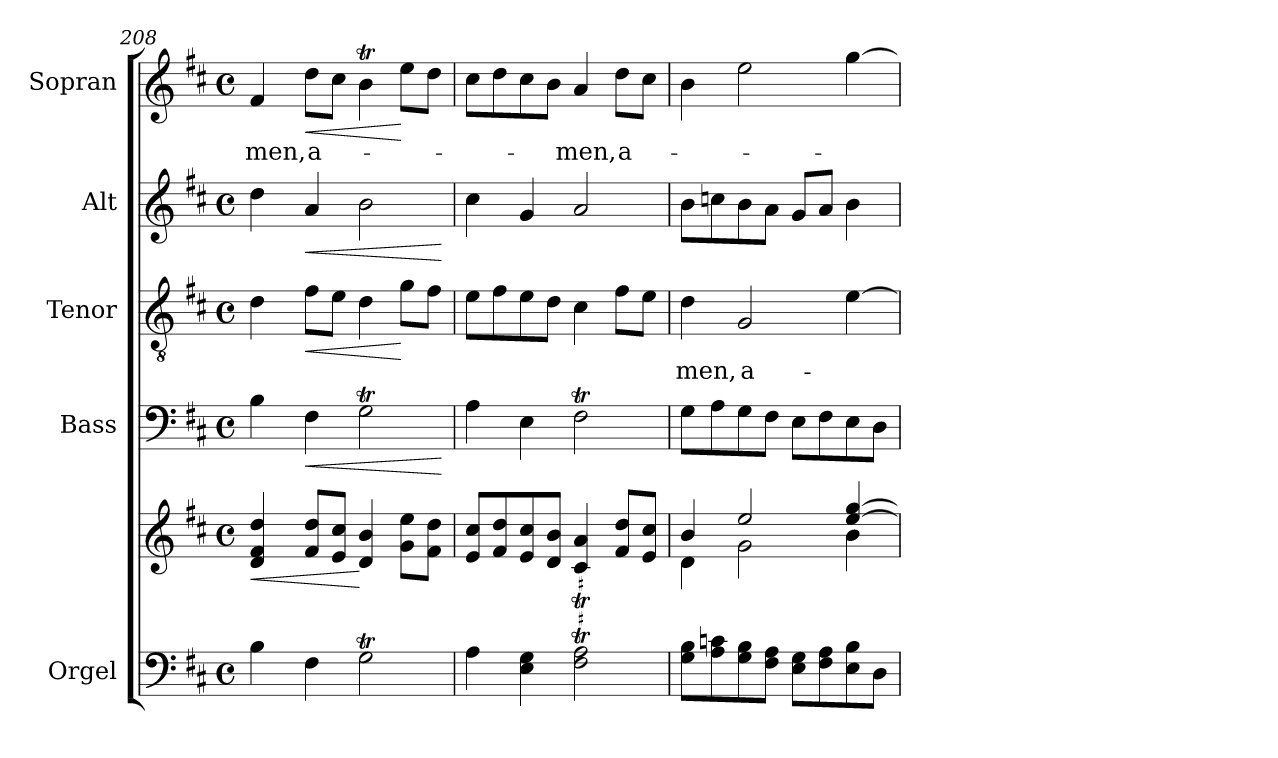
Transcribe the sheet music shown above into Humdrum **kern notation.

**kern	**kern	**dynam	**kern	**dynam	**kern	**text	**dynam	**kern	**dynam	**kern	**text	**dynam
*part5	*part5	*part5	*part4	*part4	*part3	*part3	*part3	*part2	*part2	*part1	*part1	*part1
*staff6	*staff5	*staff5/6	*staff4	*staff4	*staff3	*staff3	*staff3	*staff2	*staff2	*staff1	*staff1	*staff1
*I"Orgel	*	*	*I"Bass	*	*I"Tenor	*	*	*I"Alt	*	*I"Sopran	*	*
*I'Org.	*	*	*I'B.	*	*I'T.	*	*	*I'A.	*	*I'S.	*	*
*clefF4	*clefG2	*	*clefF4	*	*clefGv2	*	*	*clefG2	*	*clefG2	*	*
*k[f#c#]	*k[f#c#]	*	*k[f#c#]	*	*k[f#c#]	*	*	*k[f#c#]	*	*k[f#c#]	*	*
*D:	*D:	*	*D:	*	*D:	*	*	*D:	*	*D:	*	*
*M4/4	*M4/4	*	*M4/4	*	*M4/4	*	*	*M4/4	*	*M4/4	*	*
*met(c)	*met(c)	*	*met(c)	*	*met(c)	*	*	*met(c)	*	*met(c)	*	*
=208	=208	=208	=208	=208	=208	=208	=208	=208	=208	=208	=208	=208
!	!	!LO:HP:b	!	!	!	!	!	!	!	!	!LO:LY:b	!
4B\	4d/ 4f#/ 4dd/	<	4B\	.	4d\	.	.	4dd\	.	4f#/	-men,	.
!	!	!	!	!LO:HP:b	!	!	!LO:HP:b	!	!LO:HP:b	!	!LO:LY:b	!LO:HP:b
4F#\	8f#/ 8dd/L	.	4F#\	<	8f#\L	.	<	4a/	<	8dd\L	a-	<
.	8e/ 8cc#/J	.	.	.	8e\J	.	.	.	.	8cc#\J	.	.
2GT\	4d/ 4b/	[	2GT\	.	4d\	.	.	2b\	.	4bT\	.	.
.	8g\ 8ee\L	.	.	.	8g\L	.	[	.	.	8ee\L	.	[
.	8f#\ 8dd\J	.	.	.	8f#\J	.	.	.	.	8dd\J	.	.
.	.	.	.	[	.	.	.	.	[	.	.	.
=209	=209	=209	=209	=209	=209	=209	=209	=209	=209	=209	=209	=209
4A\	8e/ 8cc#/L	.	4A\	.	8e\L	.	.	4cc#\	.	8cc#\L	.	.
.	8f#/ 8dd/	.	.	.	8f#\	.	.	.	.	8dd\	.	.
4E\ 4G\	8e/ 8cc#/	.	4E\	.	8e\	.	.	4g/	.	8cc#\	.	.
.	8d/ 8b/J	.	.	.	8d\J	.	.	.	.	8b\J	.	.
!	!	!	!	!	!	!	!	!	!	!	!LO:LY:b	!
2F#\T 2A\T	4c#/ 4a/	.	2F#t\	.	4c#\	.	.	2a/	.	4a/	-men,	.
!	!	!	!	!	!	!	!	!	!	!	!LO:LY:b	!
.	8f#/ 8dd/L	.	.	.	8f#\L	.	.	.	.	8dd\L	a-	.
.	8e/ 8cc#/J	.	.	.	8e\J	.	.	.	.	8cc#\J	.	.
=210	=210	=210	=210	=210	=210	=210	=210	=210	=210	=210	=210	=210
*	*^	*	*	*	*	*	*	*	*	*	*	*
!	!	!	!	!	!	!	!LO:LY:b	!	!	!	!	!	!
8G\ 8B\L	4b/	4d\	.	8G\L	.	4d\	-men,	.	8b\L	.	4b\	.	.
8A\ 8cn\	.	.	.	8A\	.	.	.	.	8ccn\	.	.	.	.
!	!	!	!	!	!	!	!LO:LY:b	!	!	!	!	!	!
8G\ 8B\	2ee/	2g\	.	8G\	.	2G/	a-	.	8b\	.	2ee\	.	.
8F#\ 8A\J	.	.	.	8F#\J	.	.	.	.	8a\J	.	.	.	.
8E\ 8G\L	.	.	.	8E\L	.	.	.	.	8g/L	.	.	.	.
8F#\ 8A\	.	.	.	8F#\	.	.	.	.	8a/J	.	.	.	.
8E\ 8B\	[>4ee/ [>4gg/	4b\	.	8E\	.	[4e\	.	.	4b\	.	[4gg\	.	.
8D\J	.	.	.	8D\J	.	.	.	.	.	.	.	.	.
*	*v	*v	*	*	*	*	*	*	*	*	*	*	*
=	=	=	=	=	=	=	=	=	=	=	=	=
*-	*-	*-	*-	*-	*-	*-	*-	*-	*-	*-	*-	*-
